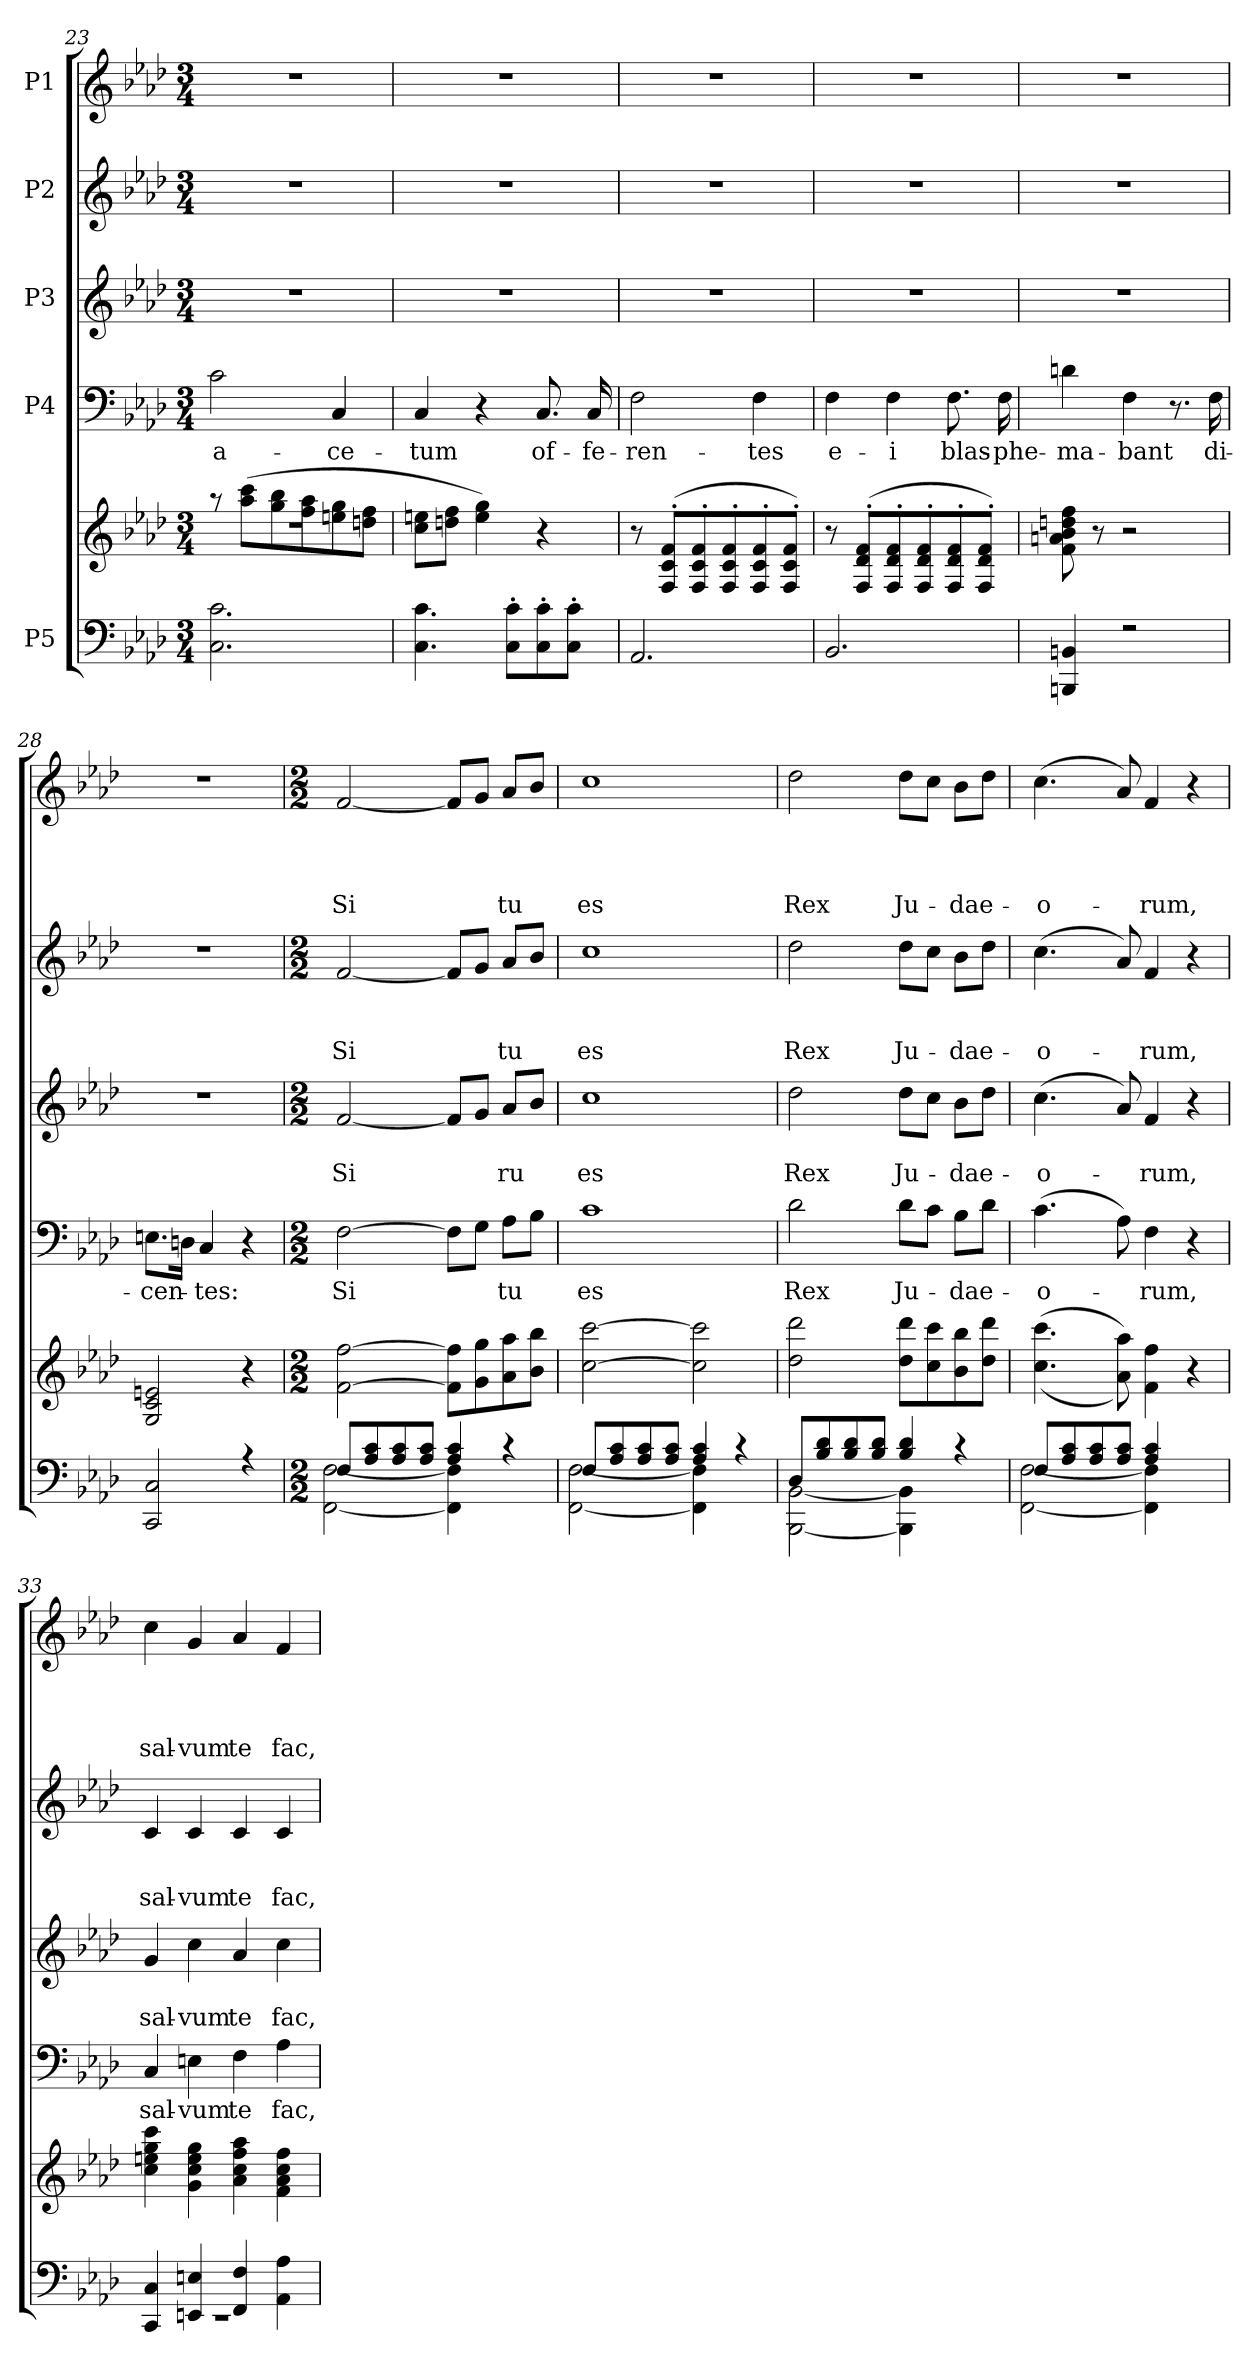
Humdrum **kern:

**kern	**kern	**kern	**text	**kern	**text	**text	**kern	**text	**text	**text	**kern	**text	**text	**text	**text
*part5	*part5	*part4	*part4	*part3	*part3	*part3	*part2	*part2	*part2	*part2	*part1	*part1	*part1	*part1	*part1
*staff6	*staff5	*staff4	*staff4	*staff3	*staff3	*staff3	*staff2	*staff2	*staff2	*staff2	*staff1	*staff1	*staff1	*staff1	*staff1
*I"P5	*	*I"P4	*	*I"P3	*	*	*I"P2	*	*	*	*I"P1	*	*	*	*
*clefF4	*clefG2	*clefF4	*	*clefG2	*	*	*clefG2	*	*	*	*clefG2	*	*	*	*
*k[b-e-a-d-]	*k[b-e-a-d-]	*k[b-e-a-d-]	*	*k[b-e-a-d-]	*	*	*k[b-e-a-d-]	*	*	*	*k[b-e-a-d-]	*	*	*	*
*A-:	*A-:	*A-:	*	*A-:	*	*	*A-:	*	*	*	*A-:	*	*	*	*
*M3/4	*M3/4	*M3/4	*	*M3/4	*	*	*M3/4	*	*	*	*M3/4	*	*	*	*
=23	=23	=23	=23	=23	=23	=23	=23	=23	=23	=23	=23	=23	=23	=23	=23
*^	*^	*	*	*	*	*	*	*	*	*	*	*	*	*	*
*	*	*	*^	*	*	*	*	*	*	*	*	*	*	*	*	*	*
!	!	!	!	!LO:N:vis=1	!	!LO:LY:b	!LO:N:vis=1	!	!	!LO:N:vis=1	!	!	!	!LO:N:vis=1	!	!	!	!
2.C\ 2.c\	2.ryy	8raa	2.ryy	2.r	2c\	a-	2.r	.	.	2.r	.	.	.	2.r	.	.	.	.
.	.	(>8aa-\ 8ccc\L	.	.	.	.	.	.	.	.	.	.	.	.	.	.	.	.
.	.	8gg\ 8bb-\	.	.	.	.	.	.	.	.	.	.	.	.	.	.	.	.
.	.	8ff\ 8aa-\	.	.	.	.	.	.	.	.	.	.	.	.	.	.	.	.
!	!	!	!	!	!	!LO:LY:b	!	!	!	!	!	!	!	!	!	!	!	!
.	.	8een\ 8gg\	.	.	4C/	-ce-	.	.	.	.	.	.	.	.	.	.	.	.
.	.	8ddn\ 8ff\J	.	.	.	.	.	.	.	.	.	.	.	.	.	.	.	.
=24	=24	=24	=24	=24	=24	=24	=24	=24	=24	=24	=24	=24	=24	=24	=24	=24	=24	=24
!	!	!	!	!	!	!LO:LY:b	!LO:N:vis=1	!	!	!LO:N:vis=1	!	!	!	!LO:N:vis=1	!	!	!	!
4.C\ 4.c\	2.ryy	8cc\ 8een\L	2.ryy	2.ryy	4C/	-tum	2.r	.	.	2.r	.	.	.	2.r	.	.	.	.
.	.	8ddn\ 8ff\J	.	.	.	.	.	.	.	.	.	.	.	.	.	.	.	.
.	.	4ee\ 4gg\)	.	.	4r	.	.	.	.	.	.	.	.	.	.	.	.	.
8C\'> 8c\'>L	.	.	.	.	.	.	.	.	.	.	.	.	.	.	.	.	.	.
!	!	!	!	!	!	!LO:LY:b	!	!	!	!	!	!	!	!	!	!	!	!
8C\'> 8c\'>	.	4r	.	.	8.C/	of-	.	.	.	.	.	.	.	.	.	.	.	.
8C\'> 8c\'>J	.	.	.	.	.	.	.	.	.	.	.	.	.	.	.	.	.	.
!	!	!	!	!	!	!LO:LY:b	!	!	!	!	!	!	!	!	!	!	!	!
.	.	.	.	.	16C/	-fe-	.	.	.	.	.	.	.	.	.	.	.	.
=25	=25	=25	=25	=25	=25	=25	=25	=25	=25	=25	=25	=25	=25	=25	=25	=25	=25	=25
!	!	!	!	!	!	!LO:LY:b	!LO:N:vis=1	!	!	!LO:N:vis=1	!	!	!	!LO:N:vis=1	!	!	!	!
2.AA-/	2.ryy	8r	2.ryy	2.ryy	2F\	-ren-	2.r	.	.	2.r	.	.	.	2.r	.	.	.	.
.	.	(<8F/'> 8c/'> 8f/'>L	.	.	.	.	.	.	.	.	.	.	.	.	.	.	.	.
.	.	8F/'> 8c/'> 8f/'>	.	.	.	.	.	.	.	.	.	.	.	.	.	.	.	.
.	.	8F/'> 8c/'> 8f/'>	.	.	.	.	.	.	.	.	.	.	.	.	.	.	.	.
!	!	!	!	!	!	!LO:LY:b	!	!	!	!	!	!	!	!	!	!	!	!
.	.	8F/'> 8c/'> 8f/'>	.	.	4F\	-tes	.	.	.	.	.	.	.	.	.	.	.	.
.	.	8F/'> 8c/'> 8f/'>J)	.	.	.	.	.	.	.	.	.	.	.	.	.	.	.	.
=26	=26	=26	=26	=26	=26	=26	=26	=26	=26	=26	=26	=26	=26	=26	=26	=26	=26	=26
!	!	!	!	!	!	!LO:LY:b	!LO:N:vis=1	!	!	!LO:N:vis=1	!	!	!	!LO:N:vis=1	!	!	!	!
2.BB-/	2.ryy	8r	2.ryy	2.ryy	4F\	e-	2.r	.	.	2.r	.	.	.	2.r	.	.	.	.
.	.	(<8F/'> 8d-/'> 8f/'>L	.	.	.	.	.	.	.	.	.	.	.	.	.	.	.	.
!	!	!	!	!	!	!LO:LY:b	!	!	!	!	!	!	!	!	!	!	!	!
.	.	8F/'> 8d-/'> 8f/'>	.	.	4F\	-i	.	.	.	.	.	.	.	.	.	.	.	.
.	.	8F/'> 8d-/'> 8f/'>	.	.	.	.	.	.	.	.	.	.	.	.	.	.	.	.
!	!	!	!	!	!	!LO:LY:b	!	!	!	!	!	!	!	!	!	!	!	!
.	.	8F/'> 8d-/'> 8f/'>	.	.	8.F\	blas-	.	.	.	.	.	.	.	.	.	.	.	.
.	.	8F/'> 8d-/'> 8f/'>J)	.	.	.	.	.	.	.	.	.	.	.	.	.	.	.	.
!	!	!	!	!	!	!LO:LY:b	!	!	!	!	!	!	!	!	!	!	!	!
.	.	.	.	.	16F\	-phe-	.	.	.	.	.	.	.	.	.	.	.	.
!!LO:PB:g=z
=27	=27	=27	=27	=27	=27	=27	=27	=27	=27	=27	=27	=27	=27	=27	=27	=27	=27	=27
!	!	!	!	!	!	!LO:LY:b	!LO:N:vis=1	!	!	!LO:N:vis=1	!	!	!	!LO:N:vis=1	!	!	!	!
4BBBn/ 4BBn/	2.ryy	8f\ 8an\ 8b-\ 8ddn\ 8ff\	2.ryy	2.ryy	4dn\	-ma-	2.r	.	.	2.r	.	.	.	2.r	.	.	.	.
.	.	8r	.	.	.	.	.	.	.	.	.	.	.	.	.	.	.	.
!	!	!	!	!	!	!LO:LY:b	!	!	!	!	!	!	!	!	!	!	!	!
2r	.	2r	.	.	4F\	-bant	.	.	.	.	.	.	.	.	.	.	.	.
.	.	.	.	.	8.r	.	.	.	.	.	.	.	.	.	.	.	.	.
!	!	!	!	!	!	!LO:LY:b	!	!	!	!	!	!	!	!	!	!	!	!
.	.	.	.	.	16F\	di-	.	.	.	.	.	.	.	.	.	.	.	.
=28	=28	=28	=28	=28	=28	=28	=28	=28	=28	=28	=28	=28	=28	=28	=28	=28	=28	=28
!	!	!	!	!	!	!LO:LY:b	!LO:N:vis=1	!	!	!LO:N:vis=1	!	!	!	!LO:N:vis=1	!	!	!	!
2CC/ 2C/	2.ryy	2G/ 2c/ 2en/	2.ryy	2.ryy	8.En\L	-cen-	2.r	.	.	2.r	.	.	.	2.r	.	.	.	.
.	.	.	.	.	16Dn\Jk	.	.	.	.	.	.	.	.	.	.	.	.	.
!	!	!	!	!	!	!LO:LY:b	!	!	!	!	!	!	!	!	!	!	!	!
.	.	.	.	.	4C/	-tes:	.	.	.	.	.	.	.	.	.	.	.	.
4r	.	4r	.	.	4r	.	.	.	.	.	.	.	.	.	.	.	.	.
=29	=29	=29	=29	=29	=29	=29	=29	=29	=29	=29	=29	=29	=29	=29	=29	=29	=29	=29
*M2/2	*	*M2/2	*	*	*M2/2	*	*M2/2	*	*	*M2/2	*	*	*	*M2/2	*	*	*	*
*	*	*MM120	*	*	*MM120	*	*MM120	*	*	*MM120	*	*	*	*MM120	*	*	*	*
!	!	!	!	!	!	!LO:LY:b	!	!	!LO:LY:b	!	!	!	!LO:LY:b	!	!	!	!	!LO:LY:b
8F/L	[<2FF\ [<2F\	[<2f\ [>2ff\	1ryy	1ryy	[>2F\	Si	[<2f/	.	Si	[<2f/	.	.	Si	[<2f/	.	.	.	Si
8A-/ 8c/	.	.	.	.	.	.	.	.	.	.	.	.	.	.	.	.	.	.
8A-/ 8c/	.	.	.	.	.	.	.	.	.	.	.	.	.	.	.	.	.	.
8A-/ 8c/J	.	.	.	.	.	.	.	.	.	.	.	.	.	.	.	.	.	.
4A-/ 4c/	4FF\] 4F\]	8f\] 8ff\]L	.	.	8F\L]	.	8f/L]	.	.	8f/L]	.	.	.	8f/L]	.	.	.	.
.	.	8g\ 8gg\	.	.	8G\J	.	8g/J	.	.	8g/J	.	.	.	8g/J	.	.	.	.
!	!	!	!	!	!	!LO:LY:b	!	!	!LO:LY:b	!	!	!	!LO:LY:b	!	!	!	!	!LO:LY:b
4rc	4ryy	8a-\ 8aa-\	.	.	8A-\L	tu	8a-/L	.	ru	8a-/L	.	.	tu	8a-/L	.	.	.	tu
.	.	8b-\ 8bb-\J	.	.	8B-\J	.	8b-/J	.	.	8b-/J	.	.	.	8b-/J	.	.	.	.
=30	=30	=30	=30	=30	=30	=30	=30	=30	=30	=30	=30	=30	=30	=30	=30	=30	=30	=30
!	!	!	!	!	!	!LO:LY:b	!	!	!LO:LY:b	!	!	!	!LO:LY:b	!	!	!	!	!LO:LY:b
8F/L	[<2FF\ [<2F\	[<2cc\ [>2ccc\	1ryy	1ryy	1c	es	1cc	.	es	1cc	.	.	es	1cc	.	.	.	es
8A-/ 8c/	.	.	.	.	.	.	.	.	.	.	.	.	.	.	.	.	.	.
8A-/ 8c/	.	.	.	.	.	.	.	.	.	.	.	.	.	.	.	.	.	.
8A-/ 8c/J	.	.	.	.	.	.	.	.	.	.	.	.	.	.	.	.	.	.
4A-/ 4c/	4FF\] 4F\]	2cc\] 2ccc\]	.	.	.	.	.	.	.	.	.	.	.	.	.	.	.	.
4rc	4ryy	.	.	.	.	.	.	.	.	.	.	.	.	.	.	.	.	.
=31	=31	=31	=31	=31	=31	=31	=31	=31	=31	=31	=31	=31	=31	=31	=31	=31	=31	=31
!	!	!	!	!	!	!LO:LY:b	!	!	!LO:LY:b	!	!	!	!LO:LY:b	!	!	!	!	!LO:LY:b
8D-/L	[<2BBB-\ [<2BB-\	2dd-\ 2ddd-\	1ryy	1ryy	2d-\	Rex	2dd-\	.	Rex	2dd-\	.	.	Rex	2dd-\	.	.	.	Rex
8B-/ 8d-/	.	.	.	.	.	.	.	.	.	.	.	.	.	.	.	.	.	.
8B-/ 8d-/	.	.	.	.	.	.	.	.	.	.	.	.	.	.	.	.	.	.
8B-/ 8d-/J	.	.	.	.	.	.	.	.	.	.	.	.	.	.	.	.	.	.
!	!	!	!	!	!	!LO:LY:b	!	!	!LO:LY:b	!	!	!	!LO:LY:b	!	!	!	!	!LO:LY:b
4B-/ 4d-/	4BBB-\] 4BB-\]	8dd-\ 8ddd-\L	.	.	8d-\L	Ju-	8dd-\L	.	Ju-	8dd-\L	.	.	Ju-	8dd-\L	.	.	.	Ju-
.	.	8cc\ 8ccc\	.	.	8c\J	.	8cc\J	.	.	8cc\J	.	.	.	8cc\J	.	.	.	.
!	!	!	!	!	!	!LO:LY:b	!	!	!LO:LY:b	!	!	!	!LO:LY:b	!	!	!	!	!LO:LY:b
4rc	4ryy	8b-\ 8bb-\	.	.	8B-\L	-dae-	8b-\L	.	-dae-	8b-\L	.	.	-dae-	8b-\L	.	.	.	-dae-
.	.	8dd-\ 8ddd-\J	.	.	8d-\J	.	8dd-\J	.	.	8dd-\J	.	.	.	8dd-\J	.	.	.	.
=32	=32	=32	=32	=32	=32	=32	=32	=32	=32	=32	=32	=32	=32	=32	=32	=32	=32	=32
!	!	!	!	!	!	!LO:LY:b	!	!	!LO:LY:b	!	!	!	!LO:LY:b	!	!	!	!	!LO:LY:b
8F/L	[<2FF\ [<2F\	(>(<4.cc\ 4.ccc\	1ryy	1ryy	(>4.c\	-o-	(>4.cc\	.	-o-	(>4.cc\	.	.	-o-	(>4.cc\	.	.	.	-o-
8A-/ 8c/	.	.	.	.	.	.	.	.	.	.	.	.	.	.	.	.	.	.
8A-/ 8c/	.	.	.	.	.	.	.	.	.	.	.	.	.	.	.	.	.	.
8A-/ 8c/J	.	8a-\ 8aa-\))	.	.	8A-\)	.	8a-/)	.	.	8a-/)	.	.	.	8a-/)	.	.	.	.
!	!	!	!	!	!	!LO:LY:b	!	!	!LO:LY:b	!	!	!	!LO:LY:b	!	!	!	!	!LO:LY:b
4A-/ 4c/	4FF\] 4F\]	4f\ 4ff\	.	.	4F\	-rum,	4f/	.	-rum,	4f/	.	.	-rum,	4f/	.	.	.	-rum,
4ryy	4ryy	4r	.	.	4r	.	4r	.	.	4r	.	.	.	4r	.	.	.	.
!!LO:LB:g=z
=33	=33	=33	=33	=33	=33	=33	=33	=33	=33	=33	=33	=33	=33	=33	=33	=33	=33	=33
!	!	!	!	!	!	!LO:LY:b	!	!	!LO:LY:b	!	!	!	!LO:LY:b	!	!	!	!	!LO:LY:b
4CC/ 4C/	1rEE	4cc\ 4een\ 4gg\ 4ccc\	1ryy	1ryy	4C/	sal-	4g/	.	sal-	4c/	.	.	sal-	4cc\	.	.	.	sal-
!	!	!	!	!	!	!LO:LY:b	!	!	!LO:LY:b	!	!	!	!LO:LY:b	!	!	!	!	!LO:LY:b
4EEn/ 4En/	.	4g\ 4cc\ 4ee\ 4gg\	.	.	4En\	-vum	4cc\	.	-vum	4c/	.	.	-vum	4g/	.	.	.	-vum
!	!	!	!	!	!	!LO:LY:b	!	!	!LO:LY:b	!	!	!	!LO:LY:b	!	!	!	!	!LO:LY:b
4FF/ 4F/	.	4a-\ 4cc\ 4ff\ 4aa-\	.	.	4F\	te	4a-/	.	te	4c/	.	.	te	4a-/	.	.	.	te
!	!	!	!	!	!	!LO:LY:b	!	!	!LO:LY:b	!	!	!	!LO:LY:b	!	!	!	!	!LO:LY:b
4AA-\ 4A-\	.	4f\ 4a-\ 4cc\ 4ff\	.	.	4A-\	fac,	4cc\	.	fac,	4c/	.	.	fac,	4f/	.	.	.	fac,
*v	*v	*	*	*	*	*	*	*	*	*	*	*	*	*	*	*	*	*
*	*v	*v	*v	*	*	*	*	*	*	*	*	*	*	*	*	*	*
=	=	=	=	=	=	=	=	=	=	=	=	=	=	=	=
*-	*-	*-	*-	*-	*-	*-	*-	*-	*-	*-	*-	*-	*-	*-	*-
